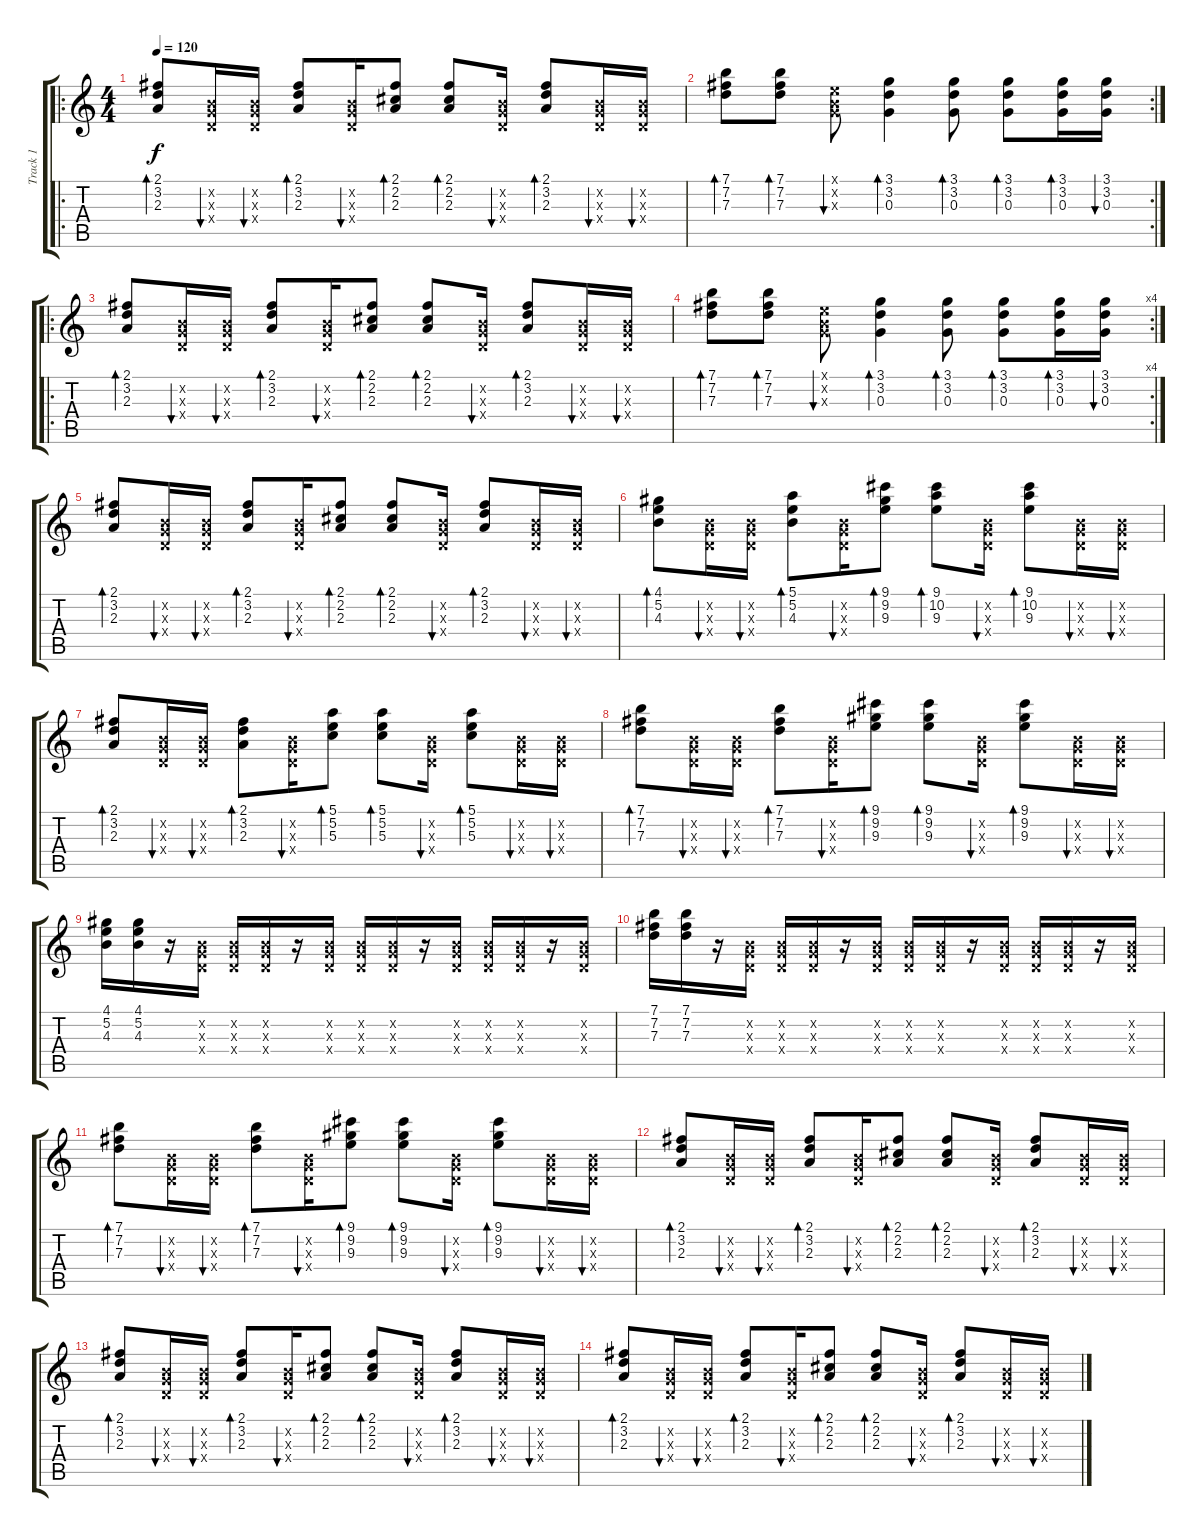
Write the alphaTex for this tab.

\track ("Track 1" "Track 1") {instrument acousticguitarsteel}
\staff {score tabs}
\tuning (E4 B3 G3 D3 A2 E2) {hide}
\ro
\ts (4 4)
\tempo 120
\clef g2
\ks c
(2.1 3.2 2.3).8{bd 60 dy f} (0.2{x} 0.3{x} 0.4{x}).16{bu 60} (0.2{x} 0.3{x} 0.4{x}).16{bu 60} (2.1 3.2 2.3).8{bd 60} (0.2{x} 0.3{x} 0.4{x}).16{bu 60} (2.1 2.2 2.3).8{bd 60} (2.1 2.2 2.3).8{bd 60} (0.2{x} 0.3{x} 0.4{x}).16{bu 60} (2.1 3.2 2.3).8{bd 60} (0.2{x} 0.3{x} 0.4{x}).16{bu 60} (0.2{x} 0.3{x} 0.4{x}).16{bu 60} |
\rc 2
(7.1 7.2 7.3).8{bd 60} (7.1 7.2 7.3).8{bd 60} (0.1{x} 0.2{x} 0.3{x}).8{bu 60} (3.1 3.2 0.3).4{bd 60} (3.1 3.2 0.3).8{bd 60} (3.1 3.2 0.3).8{bd 60} (3.1 3.2 0.3).16{bd 60} (3.1 3.2 0.3).16{bu 60} |
\ro
(2.1 3.2 2.3).8{bd 60} (0.2{x} 0.3{x} 0.4{x}).16{bu 60} (0.2{x} 0.3{x} 0.4{x}).16{bu 60} (2.1 3.2 2.3).8{bd 60} (0.2{x} 0.3{x} 0.4{x}).16{bu 60} (2.1 2.2 2.3).8{bd 60} (2.1 2.2 2.3).8{bd 60} (0.2{x} 0.3{x} 0.4{x}).16{bu 60} (2.1 3.2 2.3).8{bd 60} (0.2{x} 0.3{x} 0.4{x}).16{bu 60} (0.2{x} 0.3{x} 0.4{x}).16{bu 60} |
\rc 4
(7.1 7.2 7.3).8{bd 60} (7.1 7.2 7.3).8{bd 60} (0.1{x} 0.2{x} 0.3{x}).8{bu 60} (3.1 3.2 0.3).4{bd 60} (3.1 3.2 0.3).8{bd 60} (3.1 3.2 0.3).8{bd 60} (3.1 3.2 0.3).16{bd 60} (3.1 3.2 0.3).16{bu 60} |
(2.1 3.2 2.3).8{bd 60} (0.2{x} 0.3{x} 0.4{x}).16{bu 60} (0.2{x} 0.3{x} 0.4{x}).16{bu 60} (2.1 3.2 2.3).8{bd 60} (0.2{x} 0.3{x} 0.4{x}).16{bu 60} (2.1 2.2 2.3).8{bd 60} (2.1 2.2 2.3).8{bd 60} (0.2{x} 0.3{x} 0.4{x}).16{bu 60} (2.1 3.2 2.3).8{bd 60} (0.2{x} 0.3{x} 0.4{x}).16{bu 60} (0.2{x} 0.3{x} 0.4{x}).16{bu 60} |
(4.1 5.2 4.3).8{bd 60} (0.2{x} 0.3{x} 0.4{x}).16{bu 60} (0.2{x} 0.3{x} 0.4{x}).16{bu 60} (5.1 5.2 4.3).8{bd 60} (0.2{x} 0.3{x} 0.4{x}).16{bu 60} (9.1 9.2 9.3).8{bd 60} (9.1 10.2 9.3).8{bd 60} (0.2{x} 0.3{x} 0.4{x}).16{bu 60} (9.1 10.2 9.3).8{bd 60} (0.2{x} 0.3{x} 0.4{x}).16{bu 60} (0.2{x} 0.3{x} 0.4{x}).16{bu 60} |
(2.1 3.2 2.3).8{bd 60} (0.2{x} 0.3{x} 0.4{x}).16{bu 60} (0.2{x} 0.3{x} 0.4{x}).16{bu 60} (2.1 3.2 2.3).8{bd 60} (0.2{x} 0.3{x} 0.4{x}).16{bu 60} (5.1 5.2 5.3).8{bd 60} (5.1 5.2 5.3).8{bd 60} (0.2{x} 0.3{x} 0.4{x}).16{bu 60} (5.1 5.2 5.3).8{bd 60} (0.2{x} 0.3{x} 0.4{x}).16{bu 60} (0.2{x} 0.3{x} 0.4{x}).16{bu 60} |
(7.1 7.2 7.3).8{bd 60} (0.2{x} 0.3{x} 0.4{x}).16{bu 60} (0.2{x} 0.3{x} 0.4{x}).16{bu 60} (7.1 7.2 7.3).8{bd 60} (0.2{x} 0.3{x} 0.4{x}).16{bu 60} (9.1 9.2 9.3).8{bd 60} (9.1 9.2 9.3).8{bd 60} (0.2{x} 0.3{x} 0.4{x}).16{bu 60} (9.1 9.2 9.3).8{bd 60} (0.2{x} 0.3{x} 0.4{x}).16{bu 60} (0.2{x} 0.3{x} 0.4{x}).16{bu 60} |
(4.1 5.2 4.3).16 (4.1 5.2 4.3).16 r.16 (0.2{x} 0.3{x} 0.4{x}).16 (0.2{x} 0.3{x} 0.4{x}).16 (0.2{x} 0.3{x} 0.4{x}).16 r.16 (0.2{x} 0.3{x} 0.4{x}).16 (0.2{x} 0.3{x} 0.4{x}).16 (0.2{x} 0.3{x} 0.4{x}).16 r.16 (0.2{x} 0.3{x} 0.4{x}).16 (0.2{x} 0.3{x} 0.4{x}).16 (0.2{x} 0.3{x} 0.4{x}).16 r.16 (0.2{x} 0.3{x} 0.4{x}).16 |
(7.1 7.2 7.3).16 (7.1 7.2 7.3).16 r.16 (0.2{x} 0.3{x} 0.4{x}).16 (0.2{x} 0.3{x} 0.4{x}).16 (0.2{x} 0.3{x} 0.4{x}).16 r.16 (0.2{x} 0.3{x} 0.4{x}).16 (0.2{x} 0.3{x} 0.4{x}).16 (0.2{x} 0.3{x} 0.4{x}).16 r.16 (0.2{x} 0.3{x} 0.4{x}).16 (0.2{x} 0.3{x} 0.4{x}).16 (0.2{x} 0.3{x} 0.4{x}).16 r.16 (0.2{x} 0.3{x} 0.4{x}).16 |
(7.1 7.2 7.3).8{bd 60} (0.2{x} 0.3{x} 0.4{x}).16{bu 60} (0.2{x} 0.3{x} 0.4{x}).16{bu 60} (7.1 7.2 7.3).8{bd 60} (0.2{x} 0.3{x} 0.4{x}).16{bu 60} (9.1 9.2 9.3).8{bd 60} (9.1 9.2 9.3).8{bd 60} (0.2{x} 0.3{x} 0.4{x}).16{bu 60} (9.1 9.2 9.3).8{bd 60} (0.2{x} 0.3{x} 0.4{x}).16{bu 60} (0.2{x} 0.3{x} 0.4{x}).16{bu 60} |
(2.1 3.2 2.3).8{bd 60} (0.2{x} 0.3{x} 0.4{x}).16{bu 60} (0.2{x} 0.3{x} 0.4{x}).16{bu 60} (2.1 3.2 2.3).8{bd 60} (0.2{x} 0.3{x} 0.4{x}).16{bu 60} (2.1 2.2 2.3).8{bd 60} (2.1 2.2 2.3).8{bd 60} (0.2{x} 0.3{x} 0.4{x}).16{bu 60} (2.1 3.2 2.3).8{bd 60} (0.2{x} 0.3{x} 0.4{x}).16{bu 60} (0.2{x} 0.3{x} 0.4{x}).16{bu 60} |
(2.1 3.2 2.3).8{bd 60} (0.2{x} 0.3{x} 0.4{x}).16{bu 60} (0.2{x} 0.3{x} 0.4{x}).16{bu 60} (2.1 3.2 2.3).8{bd 60} (0.2{x} 0.3{x} 0.4{x}).16{bu 60} (2.1 2.2 2.3).8{bd 60} (2.1 2.2 2.3).8{bd 60} (0.2{x} 0.3{x} 0.4{x}).16{bu 60} (2.1 3.2 2.3).8{bd 60} (0.2{x} 0.3{x} 0.4{x}).16{bu 60} (0.2{x} 0.3{x} 0.4{x}).16{bu 60} |
(2.1 3.2 2.3).8{bd 60} (0.2{x} 0.3{x} 0.4{x}).16{bu 60} (0.2{x} 0.3{x} 0.4{x}).16{bu 60} (2.1 3.2 2.3).8{bd 60} (0.2{x} 0.3{x} 0.4{x}).16{bu 60} (2.1 2.2 2.3).8{bd 60} (2.1 2.2 2.3).8{bd 60} (0.2{x} 0.3{x} 0.4{x}).16{bu 60} (2.1 3.2 2.3).8{bd 60} (0.2{x} 0.3{x} 0.4{x}).16{bu 60} (0.2{x} 0.3{x} 0.4{x}).16{bu 60}
